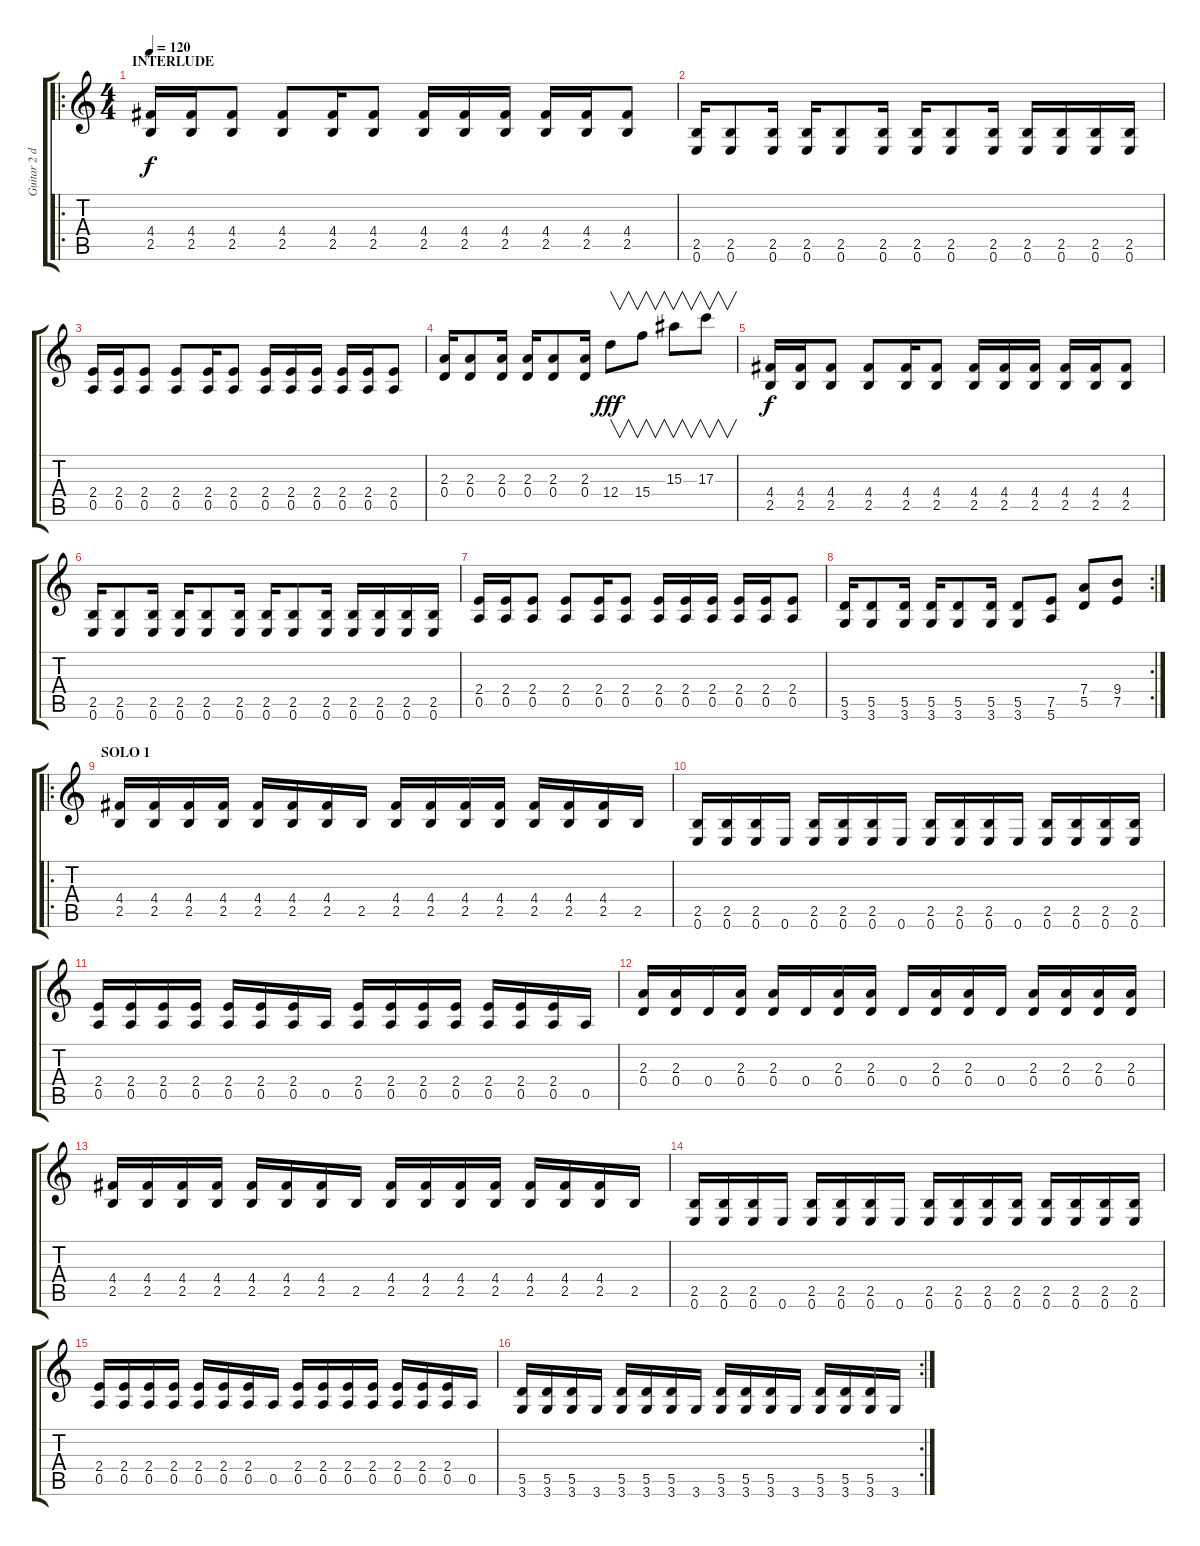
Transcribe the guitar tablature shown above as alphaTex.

\track ("Guitar 2 dist." "Guitar 2 d") {instrument distortionguitar}
\staff {score tabs}
\tuning (E4 B3 G3 D3 A2 E2) {hide}
\ro
\ts (4 4)
\section ("" "INTERLUDE")
\tempo 120
\clef g2
\ks c
(4.4 2.5).16{dy f} (4.4 2.5).16 (4.4 2.5).8 (4.4 2.5).8 (4.4 2.5).16 (4.4 2.5).8 (4.4 2.5).16 (4.4 2.5).16 (4.4 2.5).16 (4.4 2.5).16 (4.4 2.5).16 (4.4 2.5).8 |
(2.5 0.6).16 (2.5 0.6).8 (2.5 0.6).16 (2.5 0.6).16 (2.5 0.6).8 (2.5 0.6).16 (2.5 0.6).16 (2.5 0.6).8 (2.5 0.6).16 (2.5 0.6).16 (2.5 0.6).16 (2.5 0.6).16 (2.5 0.6).16 |
(2.4 0.5).16 (2.4 0.5).16 (2.4 0.5).8 (2.4 0.5).8 (2.4 0.5).16 (2.4 0.5).8 (2.4 0.5).16 (2.4 0.5).16 (2.4 0.5).16 (2.4 0.5).16 (2.4 0.5).16 (2.4 0.5).8 |
(2.3 0.4).16 (2.3 0.4).8 (2.3 0.4).16 (2.3 0.4).16 (2.3 0.4).8 (2.3 0.4).16 12.4.8{v dy fff instrument guitarharmonics} 15.4.8{v} 15.3.8{v} 17.3.8{v} |
(4.4 2.5).16{dy f instrument distortionguitar} (4.4 2.5).16 (4.4 2.5).8 (4.4 2.5).8 (4.4 2.5).16 (4.4 2.5).8 (4.4 2.5).16 (4.4 2.5).16 (4.4 2.5).16 (4.4 2.5).16 (4.4 2.5).16 (4.4 2.5).8 |
(2.5 0.6).16 (2.5 0.6).8 (2.5 0.6).16 (2.5 0.6).16 (2.5 0.6).8 (2.5 0.6).16 (2.5 0.6).16 (2.5 0.6).8 (2.5 0.6).16 (2.5 0.6).16 (2.5 0.6).16 (2.5 0.6).16 (2.5 0.6).16 |
(2.4 0.5).16 (2.4 0.5).16 (2.4 0.5).8 (2.4 0.5).8 (2.4 0.5).16 (2.4 0.5).8 (2.4 0.5).16 (2.4 0.5).16 (2.4 0.5).16 (2.4 0.5).16 (2.4 0.5).16 (2.4 0.5).8 |
\rc 2
(5.5 3.6).16 (5.5 3.6).8 (5.5 3.6).16 (5.5 3.6).16 (5.5 3.6).8 (5.5 3.6).16 (5.5 3.6).8 (7.5 5.6).8 (7.4 5.5).8 (9.4 7.5).8 |
\ro
\section ("" "SOLO 1")
(4.4 2.5).16{volume 16 balance 8 instrument distortionguitar} (4.4 2.5).16 (4.4 2.5).16 (4.4 2.5).16 (4.4 2.5).16 (4.4 2.5).16 (4.4 2.5).16 2.5.16 (4.4 2.5).16 (4.4 2.5).16 (4.4 2.5).16 (4.4 2.5).16 (4.4 2.5).16 (4.4 2.5).16 (4.4 2.5).16 2.5.16 |
(2.5 0.6).16 (2.5 0.6).16 (2.5 0.6).16 0.6.16 (2.5 0.6).16 (2.5 0.6).16 (2.5 0.6).16 0.6.16 (2.5 0.6).16 (2.5 0.6).16 (2.5 0.6).16 0.6.16 (2.5 0.6).16 (2.5 0.6).16 (2.5 0.6).16 (2.5 0.6).16 |
(2.4 0.5).16 (2.4 0.5).16 (2.4 0.5).16 (2.4 0.5).16 (2.4 0.5).16 (2.4 0.5).16 (2.4 0.5).16 0.5.16 (2.4 0.5).16 (2.4 0.5).16 (2.4 0.5).16 (2.4 0.5).16 (2.4 0.5).16 (2.4 0.5).16 (2.4 0.5).16 0.5.16 |
(2.3 0.4).16 (2.3 0.4).16 0.4.16 (2.3 0.4).16 (2.3 0.4).16 0.4.16 (2.3 0.4).16 (2.3 0.4).16 0.4.16 (2.3 0.4).16 (2.3 0.4).16 0.4.16 (2.3 0.4).16 (2.3 0.4).16 (2.3 0.4).16 (2.3 0.4).16 |
(4.4 2.5).16 (4.4 2.5).16 (4.4 2.5).16 (4.4 2.5).16 (4.4 2.5).16 (4.4 2.5).16 (4.4 2.5).16 2.5.16 (4.4 2.5).16 (4.4 2.5).16 (4.4 2.5).16 (4.4 2.5).16 (4.4 2.5).16 (4.4 2.5).16 (4.4 2.5).16 2.5.16 |
(2.5 0.6).16 (2.5 0.6).16 (2.5 0.6).16 0.6.16 (2.5 0.6).16 (2.5 0.6).16 (2.5 0.6).16 0.6.16 (2.5 0.6).16 (2.5 0.6).16 (2.5 0.6).16 (2.5 0.6).16 (2.5 0.6).16 (2.5 0.6).16 (2.5 0.6).16 (2.5 0.6).16 |
(2.4 0.5).16 (2.4 0.5).16 (2.4 0.5).16 (2.4 0.5).16 (2.4 0.5).16 (2.4 0.5).16 (2.4 0.5).16 0.5.16 (2.4 0.5).16 (2.4 0.5).16 (2.4 0.5).16 (2.4 0.5).16 (2.4 0.5).16 (2.4 0.5).16 (2.4 0.5).16 0.5.16 |
\rc 2
(5.5 3.6).16 (5.5 3.6).16 (5.5 3.6).16 3.6.16 (5.5 3.6).16 (5.5 3.6).16 (5.5 3.6).16 3.6.16 (5.5 3.6).16 (5.5 3.6).16 (5.5 3.6).16 3.6.16 (5.5 3.6).16 (5.5 3.6).16 (5.5 3.6).16 3.6.16
